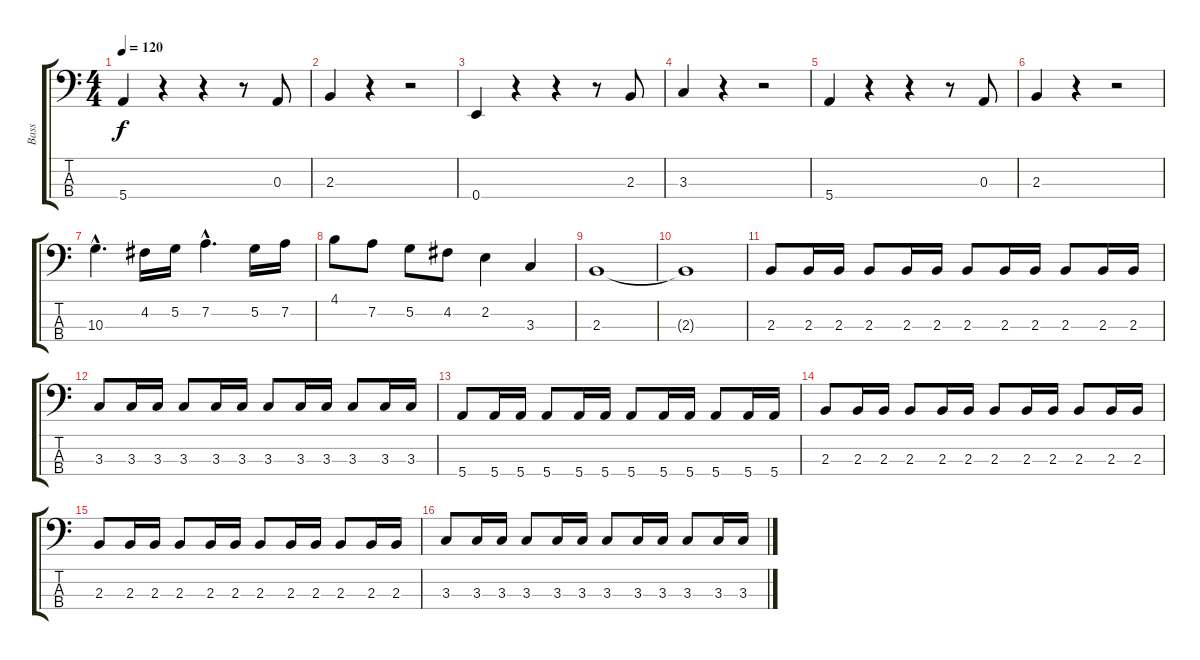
\track ("Bass" "Bass") {instrument electricbassfinger}
\staff {score tabs}
\tuning (G2 D2 A1 E1) {hide}
\ts (4 4)
\tempo 120
\clef f4
\ks c
5.4.4{dy f} r.4 r.4 r.8 0.3.8 |
2.3.4 r.4 r.2 |
0.4.4 r.4 r.4 r.8 2.3.8 |
3.3.4 r.4 r.2 |
5.4.4 r.4 r.4 r.8 0.3.8 |
2.3.4 r.4 r.2 |
10.3{hac}.4{d} 4.2.16 5.2.16 7.2{hac}.4{d} 5.2.16 7.2.16 |
4.1.8 7.2.8 5.2.8 4.2.8 2.2.4 3.3.4 |
2.3.1 |
2.3{t}.1 |
2.3.8 2.3.16 2.3.16 2.3.8 2.3.16 2.3.16 2.3.8 2.3.16 2.3.16 2.3.8 2.3.16 2.3.16 |
3.3.8 3.3.16 3.3.16 3.3.8 3.3.16 3.3.16 3.3.8 3.3.16 3.3.16 3.3.8 3.3.16 3.3.16 |
5.4.8 5.4.16 5.4.16 5.4.8 5.4.16 5.4.16 5.4.8 5.4.16 5.4.16 5.4.8 5.4.16 5.4.16 |
2.3.8 2.3.16 2.3.16 2.3.8 2.3.16 2.3.16 2.3.8 2.3.16 2.3.16 2.3.8 2.3.16 2.3.16 |
2.3.8 2.3.16 2.3.16 2.3.8 2.3.16 2.3.16 2.3.8 2.3.16 2.3.16 2.3.8 2.3.16 2.3.16 |
3.3.8 3.3.16 3.3.16 3.3.8 3.3.16 3.3.16 3.3.8 3.3.16 3.3.16 3.3.8 3.3.16 3.3.16
